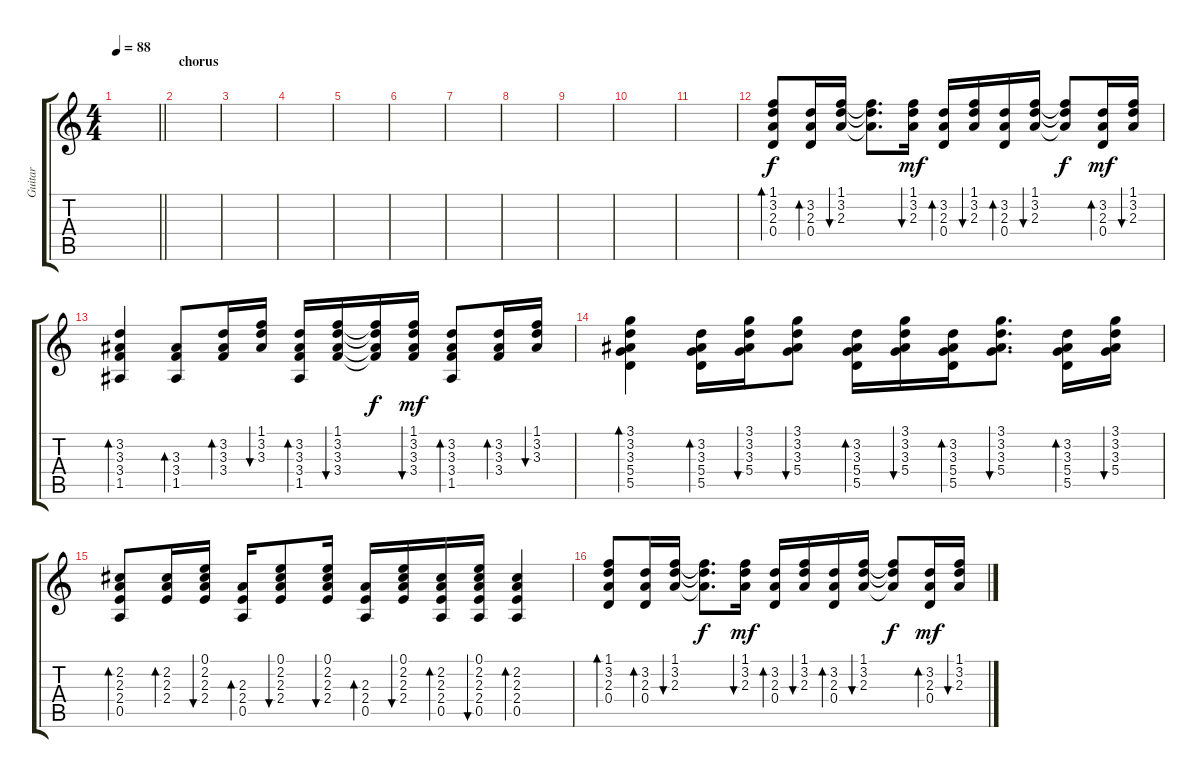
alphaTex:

\track ("Guitar" "Guitar") {instrument electricguitarclean}
\staff {score tabs}
\tuning (E4 B3 G3 D3 A2 E2) {hide}
\ts (4 4)
\tempo 88
\clef g2
\barLineRight lightlight
\ks c
|
\section ("" "chorus")
|
|
|
|
|
|
|
|
|
|
(1.1 3.2 2.3 0.4).8{bd 30} (3.2 2.3 0.4).16{bd 30} (1.1 3.2 2.3).16{bu 30} (1.1{t} 3.2{t} 2.3{t}).8{d dy f} (1.1 3.2 2.3).16{bu 30 dy mf} (3.2 2.3 0.4).16{bd 30} (1.1 3.2 2.3).16{bu 30} (3.2 2.3 0.4).16{bd 30} (1.1 3.2 2.3).16{bu 30} (1.1{t} 3.2{t} 2.3{t}).8{dy f} (3.2 2.3 0.4).16{bd 30 dy mf} (1.1 3.2 2.3).16{bu 30} |
(3.2 3.3 3.4 1.5).4{bd 30} (3.3 3.4 1.5).8{bd 30} (3.2 3.3 3.4).16{bd 30} (1.1 3.2 3.3).16{bu 30} (3.2 3.3 3.4 1.5).16{bd 30} (1.1 3.2 3.3 3.4).16{bu 30} (1.1{t} 3.2{t} 3.3{t} 3.4{t}).16{dy f} (1.1 3.2 3.3 3.4).16{bu 30 dy mf} (3.2 3.3 3.4 1.5).8{bd 30} (3.2 3.3 3.4).16{bd 30} (1.1 3.2 3.3).16{bu 30} |
(3.1 3.2 3.3 5.4 5.5).4{bd 30} (3.2 3.3 5.4 5.5).16{bd 30} (3.1 3.2 3.3 5.4).16{bu 30} (3.1 3.2 3.3 5.4).8{bu 30} (3.2 3.3 5.4 5.5).16{bd 30} (3.1 3.2 3.3 5.4).16{bu 30} (3.2 3.3 5.4 5.5).16{bd 30} (3.1 3.2 3.3 5.4).8{d bu 30} (3.2 3.3 5.4 5.5).16{bd 30} (3.1 3.2 3.3 5.4).16{bu 30} |
(2.2 2.3 2.4 0.5).8{bd 30} (2.2 2.3 2.4).16{bd 30} (0.1 2.2 2.3 2.4).16{bu 30} (2.3 2.4 0.5).16{bd 30} (0.1 2.2 2.3 2.4).8{bu 30} (0.1 2.2 2.3 2.4).16{bu 30} (2.3 2.4 0.5).16{bd 30} (0.1 2.2 2.3 2.4).16{bu 30} (2.2 2.3 2.4 0.5).16{bd 30} (0.1 2.2 2.3 2.4 0.5).16{bu 30} (2.2 2.3 2.4 0.5).4{bd 30} |
(1.1 3.2 2.3 0.4).8{bd 30} (3.2 2.3 0.4).16{bd 30} (1.1 3.2 2.3).16{bu 30} (1.1{t} 3.2{t} 2.3{t}).8{d dy f} (1.1 3.2 2.3).16{bu 30 dy mf} (3.2 2.3 0.4).16{bd 30} (1.1 3.2 2.3).16{bu 30} (3.2 2.3 0.4).16{bd 30} (1.1 3.2 2.3).16{bu 30} (1.1{t} 3.2{t} 2.3{t}).8{dy f} (3.2 2.3 0.4).16{bd 30 dy mf} (1.1 3.2 2.3).16{bu 30}
